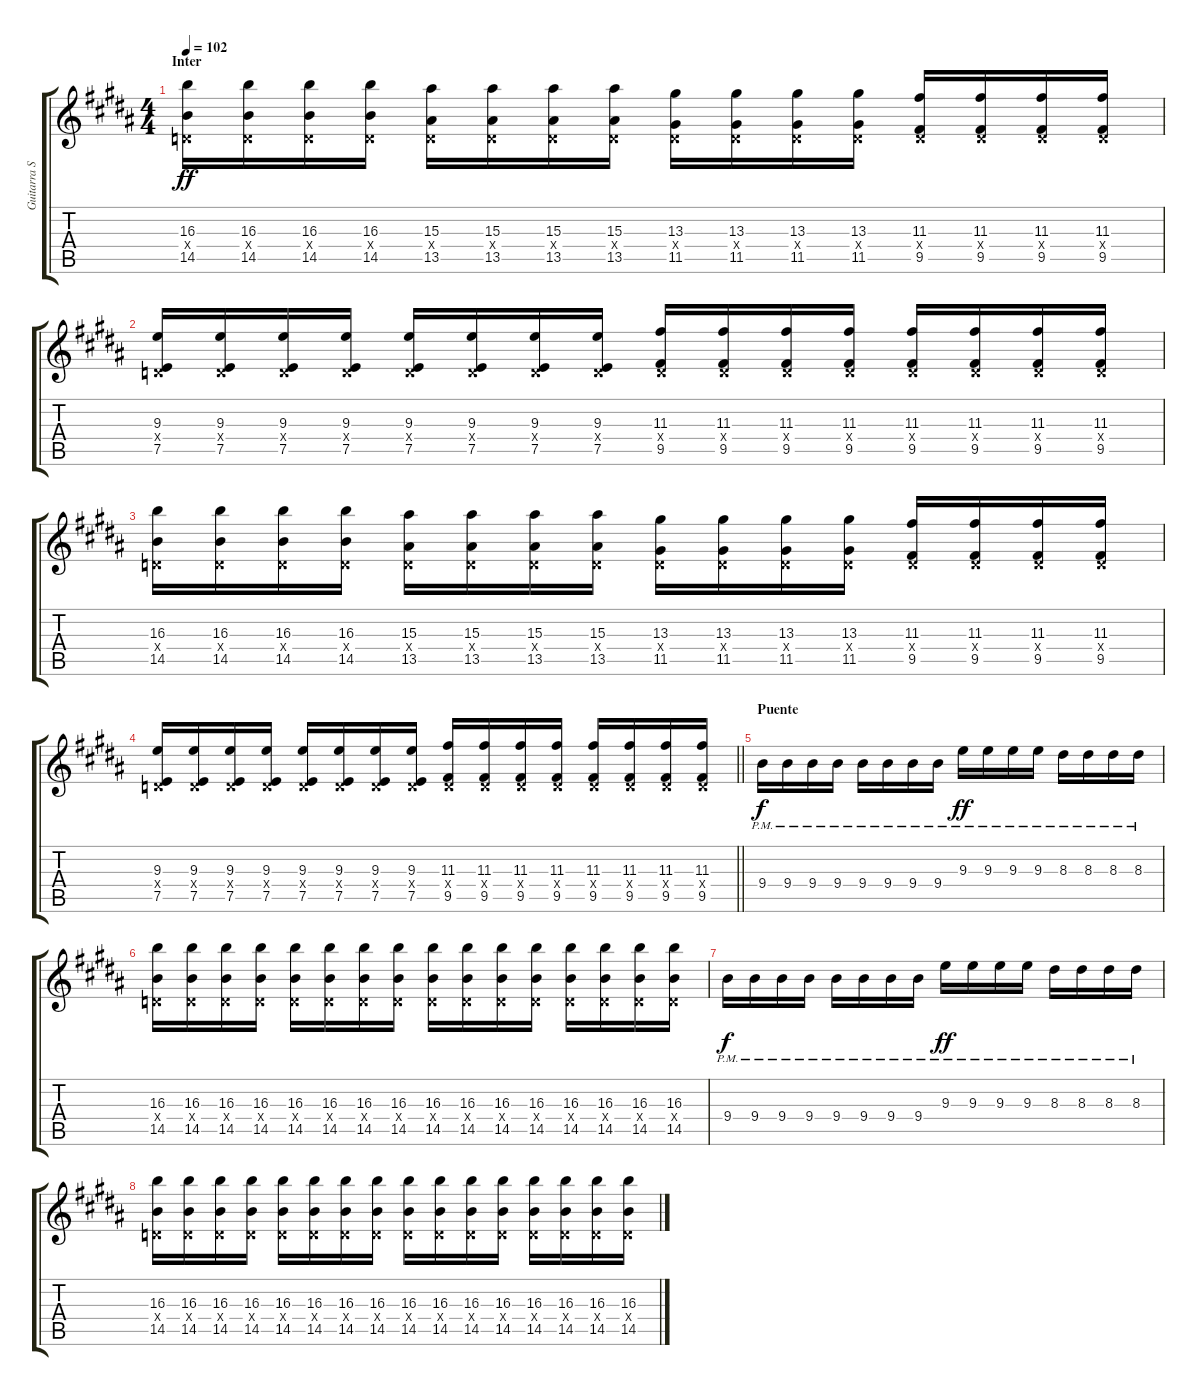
\track ("Guitarra Solista" "Guitarra S") {instrument electricguitarjazz}
\staff {score tabs}
\tuning (E4 B3 G3 D3 A2 E2) {hide}
\ts (4 4)
\section ("" "Inter")
\tempo 102
\clef g2
\ks b
(16.3 0.4{x} 14.5).16{dy ff} (16.3 0.4{x} 14.5).16 (16.3 0.4{x} 14.5).16 (16.3 0.4{x} 14.5).16 (15.3 0.4{x} 13.5).16 (15.3 0.4{x} 13.5).16 (15.3 0.4{x} 13.5).16 (15.3 0.4{x} 13.5).16 (13.3 0.4{x} 11.5).16 (13.3 0.4{x} 11.5).16 (13.3 0.4{x} 11.5).16 (13.3 0.4{x} 11.5).16 (11.3 0.4{x} 9.5).16 (11.3 0.4{x} 9.5).16 (11.3 0.4{x} 9.5).16 (11.3 0.4{x} 9.5).16 |
(9.3 0.4{x} 7.5).16 (9.3 0.4{x} 7.5).16 (9.3 0.4{x} 7.5).16 (9.3 0.4{x} 7.5).16 (9.3 0.4{x} 7.5).16 (9.3 0.4{x} 7.5).16 (9.3 0.4{x} 7.5).16 (9.3 0.4{x} 7.5).16 (11.3 0.4{x} 9.5).16 (11.3 0.4{x} 9.5).16 (11.3 0.4{x} 9.5).16 (11.3 0.4{x} 9.5).16 (11.3 0.4{x} 9.5).16 (11.3 0.4{x} 9.5).16 (11.3 0.4{x} 9.5).16 (11.3 0.4{x} 9.5).16 |
(16.3 0.4{x} 14.5).16 (16.3 0.4{x} 14.5).16 (16.3 0.4{x} 14.5).16 (16.3 0.4{x} 14.5).16 (15.3 0.4{x} 13.5).16 (15.3 0.4{x} 13.5).16 (15.3 0.4{x} 13.5).16 (15.3 0.4{x} 13.5).16 (13.3 0.4{x} 11.5).16 (13.3 0.4{x} 11.5).16 (13.3 0.4{x} 11.5).16 (13.3 0.4{x} 11.5).16 (11.3 0.4{x} 9.5).16 (11.3 0.4{x} 9.5).16 (11.3 0.4{x} 9.5).16 (11.3 0.4{x} 9.5).16 |
\barLineRight lightlight
(9.3 0.4{x} 7.5).16 (9.3 0.4{x} 7.5).16 (9.3 0.4{x} 7.5).16 (9.3 0.4{x} 7.5).16 (9.3 0.4{x} 7.5).16 (9.3 0.4{x} 7.5).16 (9.3 0.4{x} 7.5).16 (9.3 0.4{x} 7.5).16 (11.3 0.4{x} 9.5).16 (11.3 0.4{x} 9.5).16 (11.3 0.4{x} 9.5).16 (11.3 0.4{x} 9.5).16 (11.3 0.4{x} 9.5).16 (11.3 0.4{x} 9.5).16 (11.3 0.4{x} 9.5).16 (11.3 0.4{x} 9.5).16 |
\section ("" "Puente")
9.4{pm}.16{dy f} 9.4{pm}.16 9.4{pm}.16 9.4{pm}.16 9.4{pm}.16 9.4{pm}.16 9.4{pm}.16 9.4{pm}.16 9.3{pm}.16{dy ff} 9.3{pm}.16 9.3{pm}.16 9.3{pm}.16 8.3{pm}.16 8.3{pm}.16 8.3{pm}.16 8.3{pm}.16 |
(16.3 0.4{x} 14.5).16 (16.3 0.4{x} 14.5).16 (16.3 0.4{x} 14.5).16 (16.3 0.4{x} 14.5).16 (16.3 0.4{x} 14.5).16 (16.3 0.4{x} 14.5).16 (16.3 0.4{x} 14.5).16 (16.3 0.4{x} 14.5).16 (16.3 0.4{x} 14.5).16 (16.3 0.4{x} 14.5).16 (16.3 0.4{x} 14.5).16 (16.3 0.4{x} 14.5).16 (16.3 0.4{x} 14.5).16 (16.3 0.4{x} 14.5).16 (16.3 0.4{x} 14.5).16 (16.3 0.4{x} 14.5).16 |
9.4{pm}.16{dy f} 9.4{pm}.16 9.4{pm}.16 9.4{pm}.16 9.4{pm}.16 9.4{pm}.16 9.4{pm}.16 9.4{pm}.16 9.3{pm}.16{dy ff} 9.3{pm}.16 9.3{pm}.16 9.3{pm}.16 8.3{pm}.16 8.3{pm}.16 8.3{pm}.16 8.3{pm}.16 |
(16.3 0.4{x} 14.5).16 (16.3 0.4{x} 14.5).16 (16.3 0.4{x} 14.5).16 (16.3 0.4{x} 14.5).16 (16.3 0.4{x} 14.5).16 (16.3 0.4{x} 14.5).16 (16.3 0.4{x} 14.5).16 (16.3 0.4{x} 14.5).16 (16.3 0.4{x} 14.5).16 (16.3 0.4{x} 14.5).16 (16.3 0.4{x} 14.5).16 (16.3 0.4{x} 14.5).16 (16.3 0.4{x} 14.5).16 (16.3 0.4{x} 14.5).16 (16.3 0.4{x} 14.5).16 (16.3 0.4{x} 14.5).16
